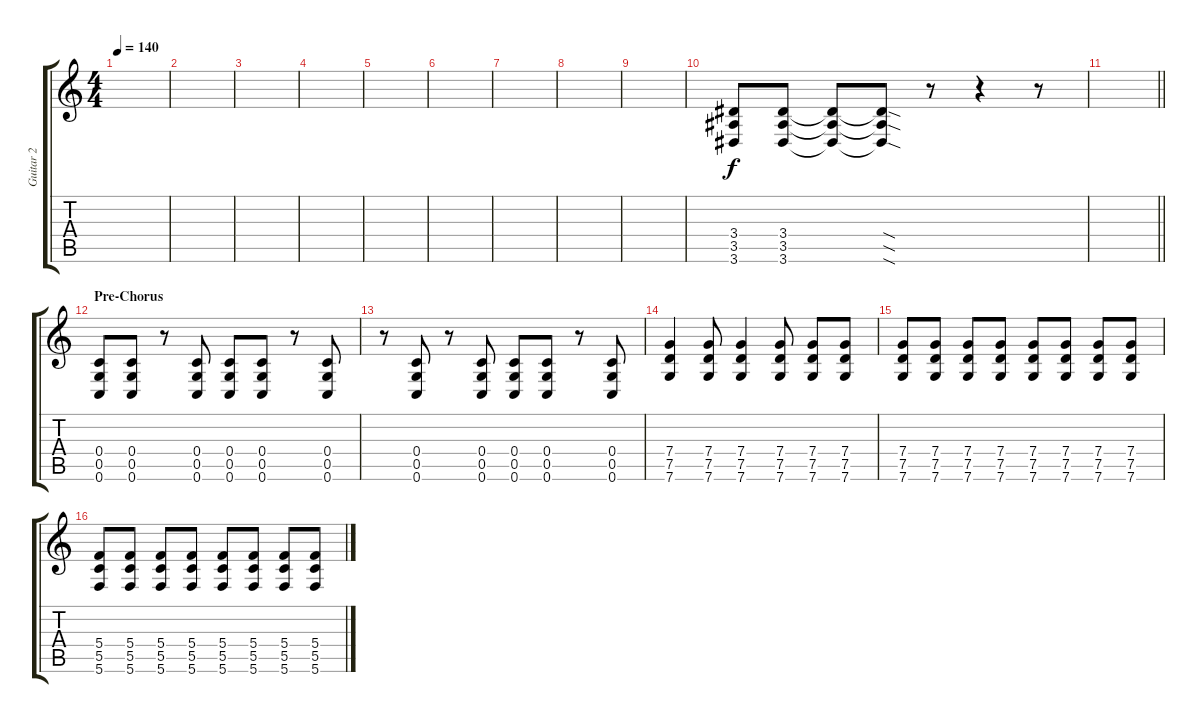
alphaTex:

\track ("Guitar 2" "Guitar 2") {instrument distortionguitar}
\staff {score tabs}
\tuning (D4 A3 F3 C3 G2 C2) {hide}
\ts (4 4)
\tempo 140
\clef g2
\ks c
|
|
|
|
|
|
|
|
|
(3.4 3.5 3.6).8 (3.4 3.5 3.6).8 (3.4{t} 3.5{t} 3.6{t}).8 (3.4{sod t} 3.5{sod t} 3.6{sod t}).8 r.8 r.4 r.8 |
\barLineRight lightlight
|
\section ("" "Pre-Chorus")
(0.4 0.5 0.6).8 (0.4 0.5 0.6).8 r.8 (0.4 0.5 0.6).8 (0.4 0.5 0.6).8 (0.4 0.5 0.6).8 r.8 (0.4 0.5 0.6).8 |
r.8 (0.4 0.5 0.6).8 r.8 (0.4 0.5 0.6).8 (0.4 0.5 0.6).8 (0.4 0.5 0.6).8 r.8 (0.4 0.5 0.6).8 |
(7.4 7.5 7.6).4 (7.4 7.5 7.6).8 (7.4 7.5 7.6).4 (7.4 7.5 7.6).8 (7.4 7.5 7.6).8 (7.4 7.5 7.6).8 |
(7.4 7.5 7.6).8 (7.4 7.5 7.6).8 (7.4 7.5 7.6).8 (7.4 7.5 7.6).8 (7.4 7.5 7.6).8 (7.4 7.5 7.6).8 (7.4 7.5 7.6).8 (7.4 7.5 7.6).8 |
(5.4 5.5 5.6).8 (5.4 5.5 5.6).8 (5.4 5.5 5.6).8 (5.4 5.5 5.6).8 (5.4 5.5 5.6).8 (5.4 5.5 5.6).8 (5.4 5.5 5.6).8 (5.4 5.5 5.6).8
